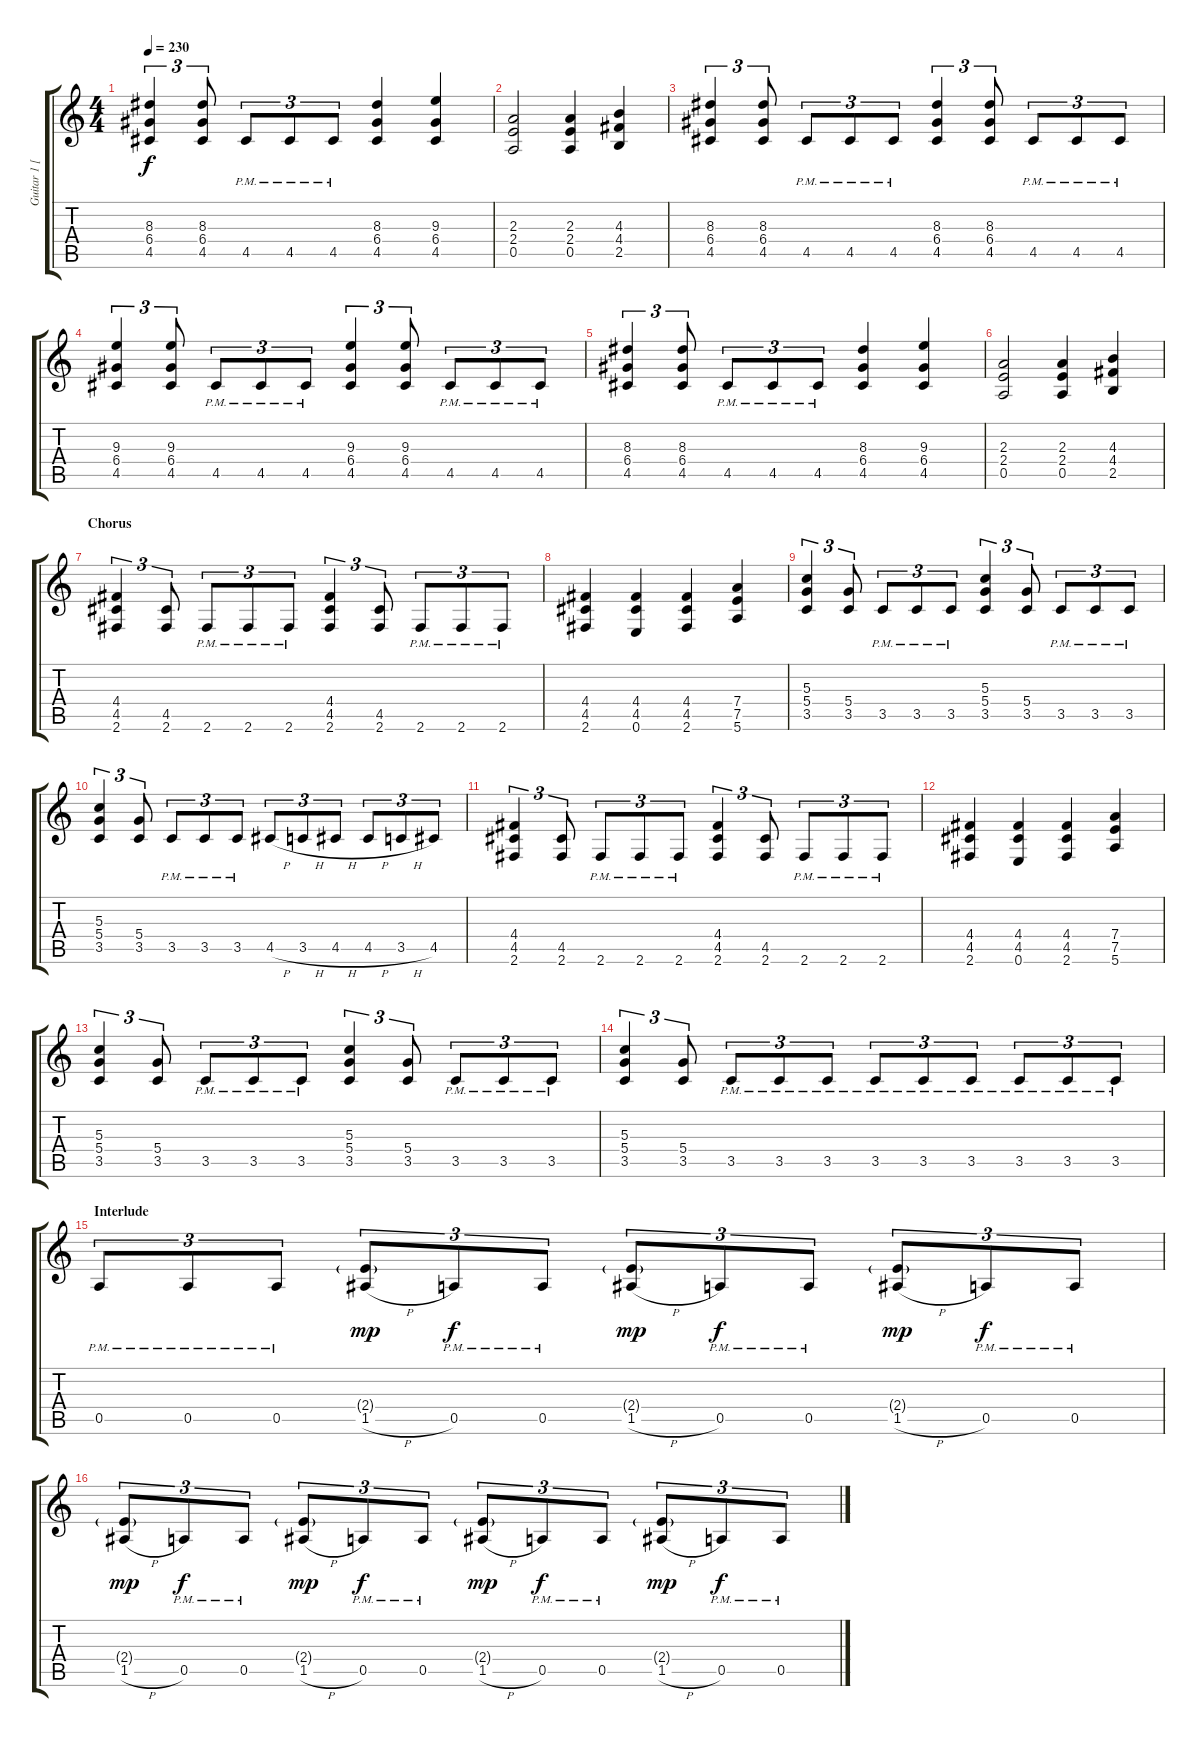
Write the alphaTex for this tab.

\track ("Guitar 1 [Josh Christian]" "Guitar 1 [") {instrument overdrivenguitar}
\staff {score tabs}
\tuning (E4 B3 G3 D3 A2 E2) {hide}
\ts (4 4)
\tempo 230
\clef g2
\ks c
(8.3 6.4 4.5).4{tu (3 2) dy f} (8.3 6.4 4.5).8{tu (3 2)} 4.5{pm}.8{tu (3 2)} 4.5{pm}.8{tu (3 2)} 4.5{pm}.8{tu (3 2)} (8.3 6.4 4.5).4 (9.3 6.4 4.5).4 |
(2.3 2.4 0.5).2 (2.3 2.4 0.5).4 (4.3 4.4 2.5).4 |
(8.3 6.4 4.5).4{tu (3 2)} (8.3 6.4 4.5).8{tu (3 2)} 4.5{pm}.8{tu (3 2)} 4.5{pm}.8{tu (3 2)} 4.5{pm}.8{tu (3 2)} (8.3 6.4 4.5).4{tu (3 2)} (8.3 6.4 4.5).8{tu (3 2)} 4.5{pm}.8{tu (3 2)} 4.5{pm}.8{tu (3 2)} 4.5{pm}.8{tu (3 2)} |
(9.3 6.4 4.5).4{tu (3 2)} (9.3 6.4 4.5).8{tu (3 2)} 4.5{pm}.8{tu (3 2)} 4.5{pm}.8{tu (3 2)} 4.5{pm}.8{tu (3 2)} (9.3 6.4 4.5).4{tu (3 2)} (9.3 6.4 4.5).8{tu (3 2)} 4.5{pm}.8{tu (3 2)} 4.5{pm}.8{tu (3 2)} 4.5{pm}.8{tu (3 2)} |
(8.3 6.4 4.5).4{tu (3 2)} (8.3 6.4 4.5).8{tu (3 2)} 4.5{pm}.8{tu (3 2)} 4.5{pm}.8{tu (3 2)} 4.5{pm}.8{tu (3 2)} (8.3 6.4 4.5).4 (9.3 6.4 4.5).4 |
(2.3 2.4 0.5).2 (2.3 2.4 0.5).4 (4.3 4.4 2.5).4 |
\section ("" "Chorus")
(4.4 4.5 2.6).4{tu (3 2)} (4.5 2.6).8{tu (3 2)} 2.6{pm}.8{tu (3 2)} 2.6{pm}.8{tu (3 2)} 2.6{pm}.8{tu (3 2)} (4.4 4.5 2.6).4{tu (3 2)} (4.5 2.6).8{tu (3 2)} 2.6{pm}.8{tu (3 2)} 2.6{pm}.8{tu (3 2)} 2.6{pm}.8{tu (3 2)} |
(4.4 4.5 2.6).4 (4.4 4.5 0.6).4 (4.4 4.5 2.6).4 (7.4 7.5 5.6).4 |
(5.3 5.4 3.5).4{tu (3 2)} (5.4 3.5).8{tu (3 2)} 3.5{pm}.8{tu (3 2)} 3.5{pm}.8{tu (3 2)} 3.5{pm}.8{tu (3 2)} (5.3 5.4 3.5).4{tu (3 2)} (5.4 3.5).8{tu (3 2)} 3.5{pm}.8{tu (3 2)} 3.5{pm}.8{tu (3 2)} 3.5{pm}.8{tu (3 2)} |
(5.3 5.4 3.5).4{tu (3 2)} (5.4 3.5).8{tu (3 2)} 3.5{pm}.8{tu (3 2)} 3.5{pm}.8{tu (3 2)} 3.5{pm}.8{tu (3 2)} 4.5{h}.8{tu (3 2)} 3.5{h}.8{tu (3 2)} 4.5{h}.8{tu (3 2)} 4.5{h}.8{tu (3 2)} 3.5{h}.8{tu (3 2)} 4.5.8{tu (3 2)} |
(4.4 4.5 2.6).4{tu (3 2)} (4.5 2.6).8{tu (3 2)} 2.6{pm}.8{tu (3 2)} 2.6{pm}.8{tu (3 2)} 2.6{pm}.8{tu (3 2)} (4.4 4.5 2.6).4{tu (3 2)} (4.5 2.6).8{tu (3 2)} 2.6{pm}.8{tu (3 2)} 2.6{pm}.8{tu (3 2)} 2.6{pm}.8{tu (3 2)} |
(4.4 4.5 2.6).4 (4.4 4.5 0.6).4 (4.4 4.5 2.6).4 (7.4 7.5 5.6).4 |
(5.3 5.4 3.5).4{tu (3 2)} (5.4 3.5).8{tu (3 2)} 3.5{pm}.8{tu (3 2)} 3.5{pm}.8{tu (3 2)} 3.5{pm}.8{tu (3 2)} (5.3 5.4 3.5).4{tu (3 2)} (5.4 3.5).8{tu (3 2)} 3.5{pm}.8{tu (3 2)} 3.5{pm}.8{tu (3 2)} 3.5{pm}.8{tu (3 2)} |
(5.3 5.4 3.5).4{tu (3 2)} (5.4 3.5).8{tu (3 2)} 3.5{pm}.8{tu (3 2)} 3.5{pm}.8{tu (3 2)} 3.5{pm}.8{tu (3 2)} 3.5{pm}.8{tu (3 2)} 3.5{pm}.8{tu (3 2)} 3.5{pm}.8{tu (3 2)} 3.5{pm}.8{tu (3 2)} 3.5{pm}.8{tu (3 2)} 3.5{pm}.8{tu (3 2)} |
\section ("" "Interlude")
0.5{pm}.8{tu (3 2)} 0.5{pm}.8{tu (3 2)} 0.5{pm}.8{tu (3 2)} (2.4{g} 1.5{h}).8{tu (3 2) dy mp} 0.5{pm}.8{tu (3 2) dy f} 0.5{pm}.8{tu (3 2)} (2.4{g} 1.5{h}).8{tu (3 2) dy mp} 0.5{pm}.8{tu (3 2) dy f} 0.5{pm}.8{tu (3 2)} (2.4{g} 1.5{h}).8{tu (3 2) dy mp} 0.5{pm}.8{tu (3 2) dy f} 0.5{pm}.8{tu (3 2)} |
(2.4{g} 1.5{h}).8{tu (3 2) dy mp} 0.5{pm}.8{tu (3 2) dy f} 0.5{pm}.8{tu (3 2)} (2.4{g} 1.5{h}).8{tu (3 2) dy mp} 0.5{pm}.8{tu (3 2) dy f} 0.5{pm}.8{tu (3 2)} (2.4{g} 1.5{h}).8{tu (3 2) dy mp} 0.5{pm}.8{tu (3 2) dy f} 0.5{pm}.8{tu (3 2)} (2.4{g} 1.5{h}).8{tu (3 2) dy mp} 0.5{pm}.8{tu (3 2) dy f} 0.5{pm}.8{tu (3 2)}
